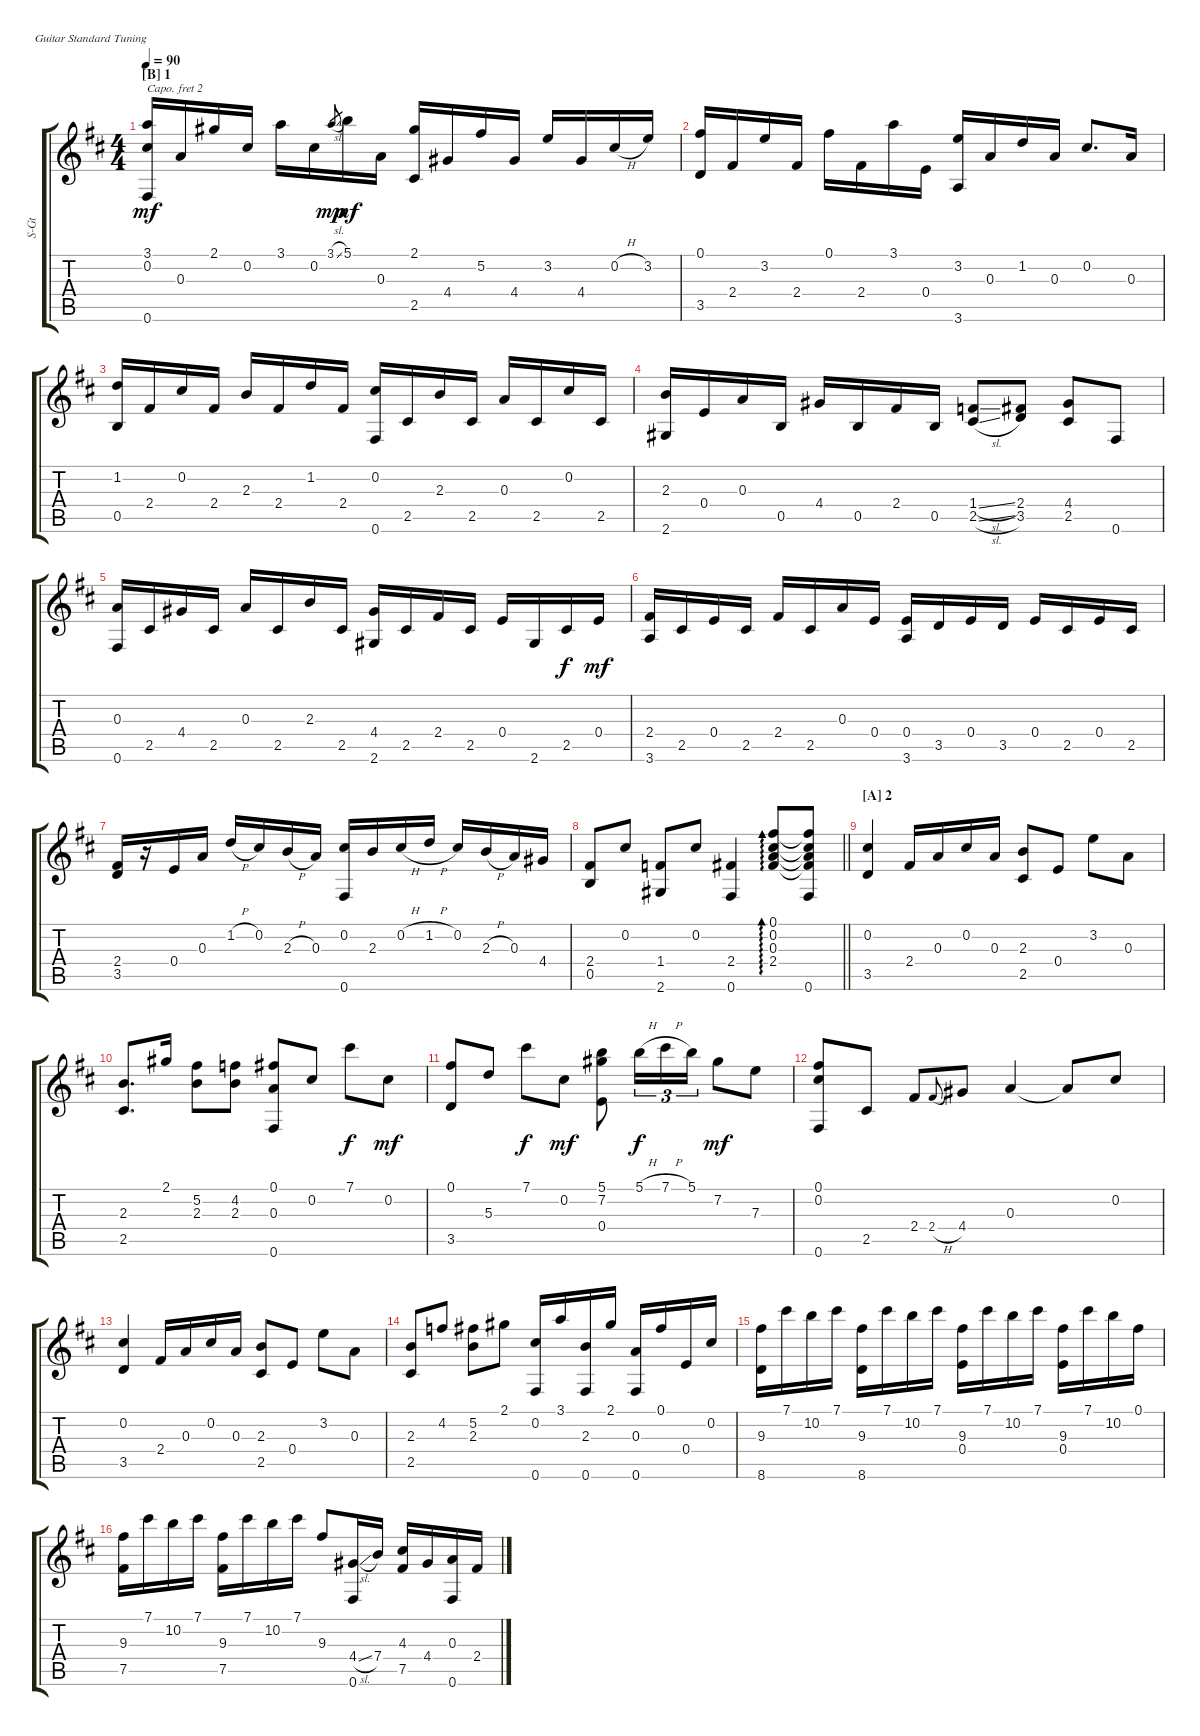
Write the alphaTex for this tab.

\bracketExtendMode groupsimilarinstruments
\track ("Guitar" "S-Gt") {instrument acousticguitarsteel}
\staff {score tabs}
\capo 2
\tuning (E4 B3 G3 D3 A2 E2)
\ts (4 4)
\section ("B" "1")
\tempo 90
\clef g2
\ks d
(3.1{acc forcenatural} 0.6{acc forcenatural} 0.2{acc forcenatural}).16{dy mf beam Up} 0.3{acc forcenatural}.16{beam Up} 2.1{acc #}.16{beam Up} 0.2{acc forcenatural}.16{beam Up} 3.1{acc forcenatural}.16{beam Down} 0.2{acc forcenatural}.16{beam Down} 3.1{sl acc forcenatural}.8{gr dy mp beam Up} 5.1{acc forcenatural}.16{dy mf beam Down} 0.3{acc forcenatural}.16{beam Down} (2.1{acc #} 2.5{acc forcenatural}).16{beam Up} 4.4{acc #}.16{beam Up} 5.2{acc forcenatural}.16{beam Up} 4.4{acc #}.16{beam Up} 3.2{acc forcenatural}.16{beam Up} 4.4{acc #}.16{beam Up} 0.2{h acc forcenatural}.16{beam Up} 3.2{acc forcenatural}.16{beam Up} |
(0.1{acc forcenatural} 3.5{acc forcenatural}).16{beam Up} 2.4{acc forcenatural}.16{beam Up} 3.2{acc forcenatural}.16{beam Up} 2.4{acc forcenatural}.16{beam Up} 0.1{acc forcenatural}.16{beam Down} 2.4{acc forcenatural}.16{beam Down} 3.1{acc forcenatural}.16{beam Down} 0.4{acc forcenatural}.16{beam Down} (3.2{acc forcenatural} 3.6{acc forcenatural}).16{beam Up} 0.3{acc forcenatural}.16{beam Up} 1.2{acc forcenatural}.16{beam Up} 0.3{acc forcenatural}.16{beam Up} 0.2{acc forcenatural}.8{d beam Up} 0.3{acc forcenatural}.16{beam Up} |
(1.2{acc forcenatural} 0.5{acc forcenatural}).16{beam Up} 2.4{acc forcenatural}.16{beam Up} 0.2{acc forcenatural}.16{beam Up} 2.4{acc forcenatural}.16{beam Up} 2.3{acc forcenatural}.16{beam Up} 2.4{acc forcenatural}.16{beam Up} 1.2{acc forcenatural}.16{beam Up} 2.4{acc forcenatural}.16{beam Up} (0.2{acc forcenatural} 0.6{acc forcenatural}).16{beam Up} 2.5{acc forcenatural}.16{beam Up} 2.3{acc forcenatural}.16{beam Up} 2.5{acc forcenatural}.16{beam Up} 0.3{acc forcenatural}.16{beam Up} 2.5{acc forcenatural}.16{beam Up} 0.2{acc forcenatural}.16{beam Up} 2.5{acc forcenatural}.16{beam Up} |
(2.3{acc forcenatural} 2.6{acc #}).16{beam Up} 0.4{acc forcenatural}.16{beam Up} 0.3{acc forcenatural}.16{beam Up} 0.5{acc forcenatural}.16{beam Up} 4.4{acc #}.16{beam Up} 0.5{acc forcenatural}.16{beam Up} 2.4{acc forcenatural}.16{beam Up} 0.5{acc forcenatural}.16{beam Up} (1.4{sl acc b} 2.5{sl acc forcenatural}).8{beam Up} (2.4{acc forcenatural} 3.5{acc forcenatural}).8{beam Up} (4.4{acc #} 2.5{acc forcenatural}).8{beam Up} 0.6{acc forcenatural}.8{beam Up} |
(0.3{acc forcenatural} 0.6{acc forcenatural}).16{beam Up} 2.5{acc forcenatural}.16{beam Up} 4.4{acc #}.16{beam Up} 2.5{acc forcenatural}.16{beam Up} 0.3{acc forcenatural}.16{beam Up} 2.5{acc forcenatural}.16{beam Up} 2.3{acc forcenatural}.16{beam Up} 2.5{acc forcenatural}.16{beam Up} (4.4{acc #} 2.6{acc #}).16{beam Up} 2.5{acc forcenatural}.16{beam Up} 2.4{acc forcenatural}.16{beam Up} 2.5{acc forcenatural}.16{beam Up} 0.4{acc forcenatural}.16{beam Up} 2.6{acc #}.16{beam Up} 2.5{acc forcenatural}.16{dy f beam Up} 0.4{acc forcenatural}.16{dy mf beam Up} |
(2.4{acc forcenatural} 3.6{acc forcenatural}).16{beam Up} 2.5{acc forcenatural}.16{beam Up} 0.4{acc forcenatural}.16{beam Up} 2.5{acc forcenatural}.16{beam Up} 2.4{acc forcenatural}.16{beam Up} 2.5{acc forcenatural}.16{beam Up} 0.3{acc forcenatural}.16{beam Up} 0.4{acc forcenatural}.16{beam Up} (0.4{acc forcenatural} 3.6{acc forcenatural}).16{beam Up} 3.5{acc forcenatural}.16{beam Up} 0.4{acc forcenatural}.16{beam Up} 3.5{acc forcenatural}.16{beam Up} 0.4{acc forcenatural}.16{beam Up} 2.5{acc forcenatural}.16{beam Up} 0.4{acc forcenatural}.16{beam Up} 2.5{acc forcenatural}.16{beam Up} |
(2.4{acc forcenatural} 3.5{acc forcenatural}).16{beam Up} r.16{beam Up} 0.4{acc forcenatural}.16{beam Up} 0.3{acc forcenatural}.16{beam Up} 1.2{h acc forcenatural}.16{beam Up} 0.2{acc forcenatural}.16{beam Up} 2.3{h acc forcenatural}.16{beam Up} 0.3{acc forcenatural}.16{beam Up} (0.2{acc forcenatural} 0.6{acc forcenatural}).16{beam Up} 2.3{acc forcenatural}.16{beam Up} 0.2{h acc forcenatural}.16{beam Up} 1.2{h acc forcenatural}.16{beam Up} 0.2{acc forcenatural}.16{beam Up} 2.3{h acc forcenatural}.16{beam Up} 0.3{acc forcenatural}.16{beam Up} 4.4{acc #}.16{beam Up} |
\barLineRight lightlight
(2.4{acc forcenatural} 0.5{acc forcenatural}).8{beam Up} 0.2{acc forcenatural}.8{beam Up} (1.4{acc b} 2.6{acc #}).8{beam Up} 0.2{acc forcenatural}.8{beam Up} (2.4{acc forcenatural} 0.6{acc forcenatural}).4{beam Up} (0.2{acc forcenatural} 0.1{acc forcenatural} 0.3{acc forcenatural} 2.4{acc forcenatural}).8{ad 0 beam Up} (0.2{t acc forcenatural} 0.1{t acc forcenatural} 0.3{t acc forcenatural} 2.4{t acc forcenatural} 0.6{acc forcenatural}).8{beam Up} |
\section ("A" "2")
(0.2{acc forcenatural} 3.5{acc forcenatural}).4{beam Up} 2.4{acc forcenatural}.16{beam Up} 0.3{acc forcenatural}.16{beam Up} 0.2{acc forcenatural}.16{beam Up} 0.3{acc forcenatural}.16{beam Up} (2.3{acc forcenatural} 2.5{acc forcenatural}).8{beam Up} 0.4{acc forcenatural}.8{beam Up} 3.2{acc forcenatural}.8{beam Down} 0.3{acc forcenatural}.8{beam Down} |
(2.3{acc forcenatural} 2.5{acc forcenatural}).8{d beam Up} 2.1{acc #}.16{beam Up} (5.2{acc forcenatural} 2.3{acc forcenatural}).8{beam Down} (4.2{acc b} 2.3{acc forcenatural}).8{beam Down} (0.1{acc forcenatural} 0.3{acc forcenatural} 0.6{acc forcenatural}).8{beam Up} 0.2{acc forcenatural}.8{beam Up} 7.1{acc forcenatural}.8{dy f beam Down} 0.2{acc forcenatural}.8{dy mf beam Down} |
(0.1{acc forcenatural} 3.5{acc forcenatural}).8{beam Up} 5.3{acc forcenatural}.8{beam Up} 7.1{acc forcenatural}.8{dy f beam Down} 0.2{acc forcenatural}.8{dy mf beam Down} (5.1{acc forcenatural} 7.2{acc #} 0.4{acc forcenatural}).8{beam Down} 5.1{h acc forcenatural}.16{tu (3 2) dy f beam Down} 7.1{h acc forcenatural}.16{tu (3 2) beam Down} 5.1{acc forcenatural}.16{tu (3 2) beam Down} 7.2{acc #}.8{dy mf beam Down} 7.3{acc forcenatural}.8{beam Down} |
(0.6{acc forcenatural} 0.1{acc forcenatural} 0.2{acc forcenatural}).8{beam Up} 2.5{acc forcenatural}.8{beam Up} 2.4{acc forcenatural}.8{beam Up} 2.4{h acc forcenatural}.8{gr onbeat beam Up} 4.4{acc #}.8{beam Up} 0.3{acc forcenatural}.4{beam Up} 0.3{t acc forcenatural}.8{beam Up} 0.2{acc forcenatural}.8{beam Up} |
(0.2{acc forcenatural} 3.5{acc forcenatural}).4{beam Up} 2.4{acc forcenatural}.16{beam Up} 0.3{acc forcenatural}.16{beam Up} 0.2{acc forcenatural}.16{beam Up} 0.3{acc forcenatural}.16{beam Up} (2.3{acc forcenatural} 2.5{acc forcenatural}).8{beam Up} 0.4{acc forcenatural}.8{beam Up} 3.2{acc forcenatural}.8{beam Down} 0.3{acc forcenatural}.8{beam Down} |
(2.3{acc forcenatural} 2.5{acc forcenatural}).8{beam Up} 4.2{acc b}.8{beam Up} (5.2{acc forcenatural} 2.3{acc forcenatural}).8{beam Down} 2.1{acc #}.8{beam Down} (0.2{acc forcenatural} 0.6{acc forcenatural}).16{beam Up} 3.1{acc forcenatural}.16{beam Up} (2.3{acc forcenatural} 0.6{acc forcenatural}).16{beam Up} 2.1{acc #}.16{beam Up} (0.3{acc forcenatural} 0.6{acc forcenatural}).16{beam Up} 0.1{acc forcenatural}.16{beam Up} 0.4{acc forcenatural}.16{beam Up} 0.2{acc forcenatural}.16{beam Up} |
(9.3{acc forcenatural} 8.6{acc forcenatural}).16{beam Down} 7.1{acc forcenatural}.16{beam Down} 10.2{acc forcenatural}.16{beam Down} 7.1{acc forcenatural}.16{beam Down} (9.3{acc forcenatural} 8.6{acc forcenatural}).16{beam Down} 7.1{acc forcenatural}.16{beam Down} 10.2{acc forcenatural}.16{beam Down} 7.1{acc forcenatural}.16{beam Down} (9.3{acc forcenatural} 0.4{acc forcenatural}).16{beam Down} 7.1{acc forcenatural}.16{beam Down} 10.2{acc forcenatural}.16{beam Down} 7.1{acc forcenatural}.16{beam Down} (9.3{acc forcenatural} 0.4{acc forcenatural}).16{beam Down} 7.1{acc forcenatural}.16{beam Down} 10.2{acc forcenatural}.16{beam Down} 0.1{acc forcenatural}.16{beam Down} |
(9.3{acc forcenatural} 7.5{acc forcenatural}).16{beam Down} 7.1{acc forcenatural}.16{beam Down} 10.2{acc forcenatural}.16{beam Down} 7.1{acc forcenatural}.16{beam Down} (9.3{acc forcenatural} 7.5{acc forcenatural}).16{beam Down} 7.1{acc forcenatural}.16{beam Down} 10.2{acc forcenatural}.16{beam Down} 7.1{acc forcenatural}.16{beam Down} 9.3{acc forcenatural}.8{beam Up} (0.6{acc forcenatural} 4.4{sl acc #}).16{beam Up} 7.4{acc forcenatural}.16{beam Up} (7.5{acc forcenatural} 4.3{acc forcenatural}).16{beam Up} 4.4{acc #}.16{beam Up} (0.6{acc forcenatural} 0.3{acc forcenatural}).16{beam Up} 2.4{acc forcenatural}.16{beam Up}
